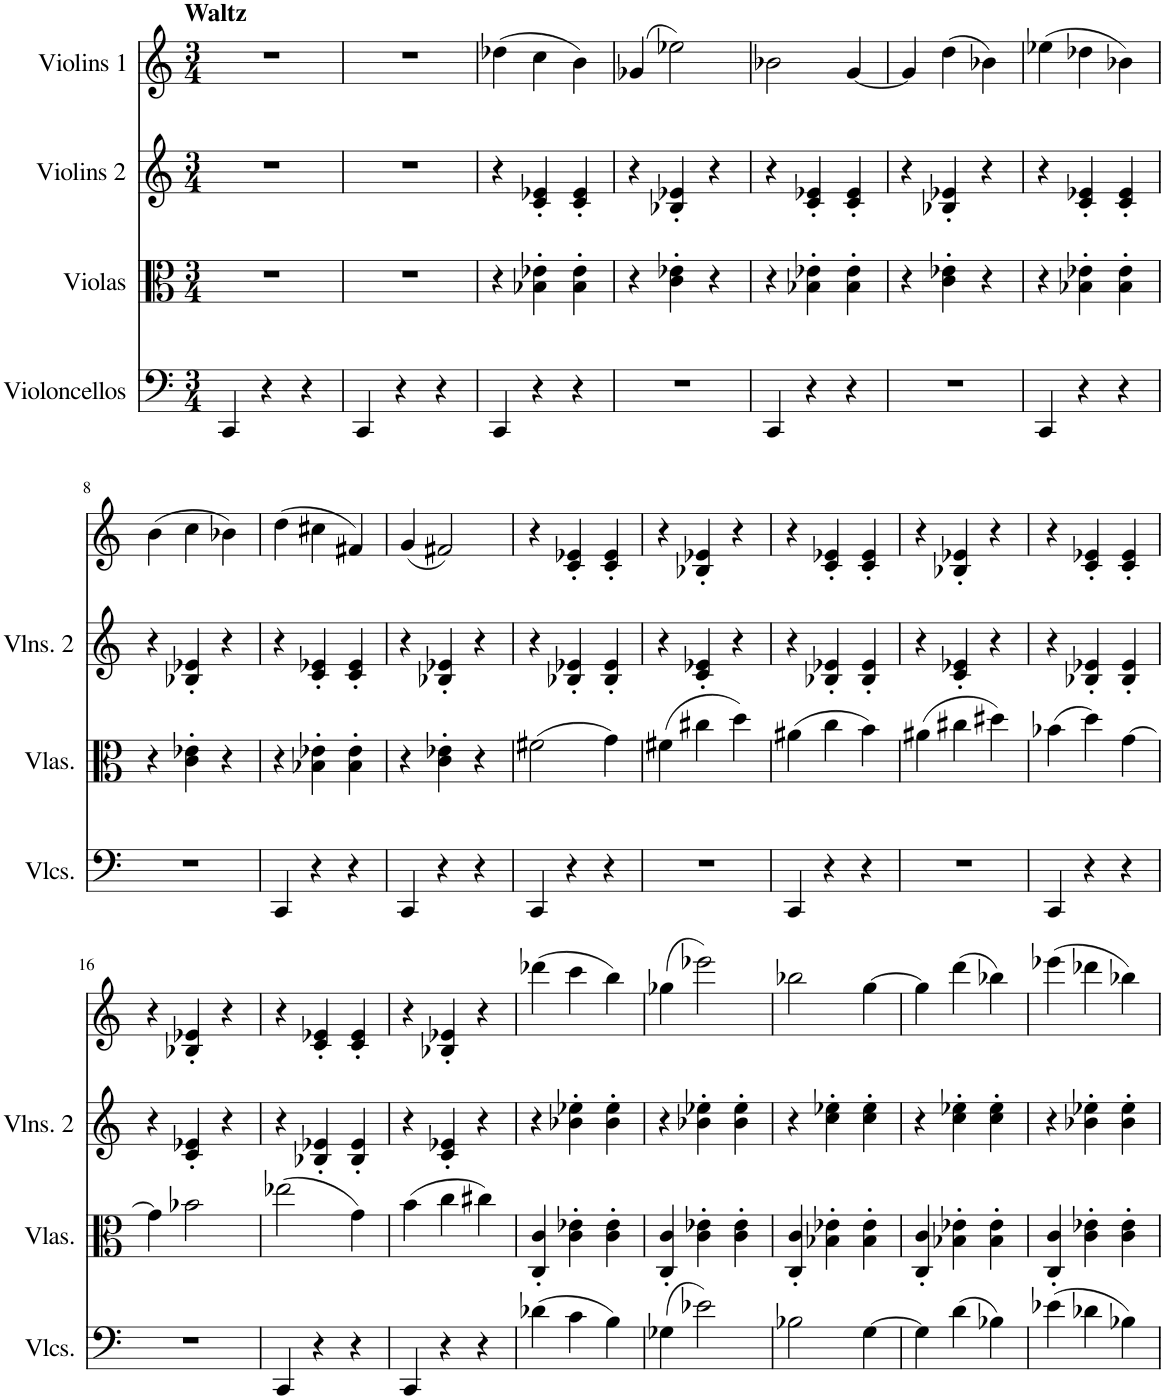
**kern	**kern	**kern	**kern
*part4	*part3	*part2	*part1
*staff4	*staff3	*staff2	*staff1
*I"Violoncellos	*I"Violas	*I"Violins 2	*I"Violins 1
*I'Vlcs.	*I'Vlas.	*I'Vlns. 2	*
*clefF4	*clefC3	*clefG2	*clefG2
*k[]	*k[]	*k[]	*k[]
*M3/4	*M3/4	*M3/4	*M3/4
=1	=1	=1	=1
!	!	!	!LO:TX:a:B:t=Waltz
4CC/	2.r	2.r	2.r
4r	.	.	.
4r	.	.	.
=2	=2	=2	=2
4CC/	2.r	2.r	2.r
4r	.	.	.
4r	.	.	.
=3	=3	=3	=3
4CC/	4r	4r	(4dd-X\
4r	4B-X\' 4e-X\'	4c/' 4e-X/'	4cc\
4r	4B-\' 4e-\'	4c/' 4e-/'	4b\)
=4	=4	=4	=4
2.r	4r	4r	(4g-X/
.	4c\' 4e-X\'	4B-X/' 4e-X/'	2ee-X\)
.	4r	4r	.
=5	=5	=5	=5
4CC/	4r	4r	2b-X\
4r	4B-X\' 4e-X\'	4c/' 4e-X/'	.
4r	4B-\' 4e-\'	4c/' 4e-/'	[4g/
=6	=6	=6	=6
2.r	4r	4r	4g/]
.	4c\' 4e-X\'	4B-X/' 4e-X/'	(4dd\
.	4r	4r	4b-X\)
=7	=7	=7	=7
4CC/	4r	4r	(4ee-X\
4r	4B-X\' 4e-X\'	4c/' 4e-X/'	4dd-X\
4r	4B-\' 4e-\'	4c/' 4e-/'	4b-X\)
!!LO:LB:g=z
=8	=8	=8	=8
2.r	4r	4r	(4b\
.	4c\' 4e-X\'	4B-X/' 4e-X/'	4cc\
.	4r	4r	4b-X\)
=9	=9	=9	=9
4CC/	4r	4r	(4dd\
4r	4B-X\' 4e-X\'	4c/' 4e-X/'	4cc#X\
4r	4B-\' 4e-\'	4c/' 4e-/'	4f#X/)
=10	=10	=10	=10
4CC/	4r	4r	(4g/
4r	4c\' 4e-X\'	4B-X/' 4e-X/'	2f#X/)
4r	4r	4r	.
=11	=11	=11	=11
4CC/	(2f#X\	4r	4r
4r	.	4B-X/' 4e-X/'	4c/' 4e-X/'
4r	4g\)	4B-/' 4e-/'	4c/' 4e-/'
=12	=12	=12	=12
2.r	(4f#X\	4r	4r
.	4cc#X\	4c/' 4e-X/'	4B-X/' 4e-X/'
.	4dd\)	4r	4r
=13	=13	=13	=13
4CC/	(4a#X\	4r	4r
4r	4cc\	4B-X/' 4e-X/'	4c/' 4e-X/'
4r	4b\)	4B-/' 4e-/'	4c/' 4e-/'
=14	=14	=14	=14
2.r	(4a#X\	4r	4r
.	4cc#X\	4c/' 4e-X/'	4B-X/' 4e-X/'
.	4dd#X\)	4r	4r
=15	=15	=15	=15
4CC/	(4b-X\	4r	4r
4r	4dd\)	4B-X/' 4e-X/'	4c/' 4e-X/'
4r	[4g\	4B-/' 4e-/'	4c/' 4e-/'
!!LO:LB:g=z
=16	=16	=16	=16
2.r	4g\]	4r	4r
.	2b-X\	4c/' 4e-X/'	4B-X/' 4e-X/'
.	.	4r	4r
=17	=17	=17	=17
4CC/	(2ee-X\	4r	4r
4r	.	4B-X/' 4e-X/'	4c/' 4e-X/'
4r	4g\)	4B-/' 4e-/'	4c/' 4e-/'
=18	=18	=18	=18
4CC/	(4b\	4r	4r
4r	4cc\	4c/' 4e-X/'	4B-X/' 4e-X/'
4r	4cc#X\)	4r	4r
=19	=19	=19	=19
(4d-X\	4C/' 4c/'	4r	(4ddd-X\
4c\	4c\' 4e-X\'	4b-X\' 4ee-X\'	4ccc\
4B\)	4c\' 4e-\'	4b-\' 4ee-\'	4bb\)
=20	=20	=20	=20
(4G-X\	4C/' 4c/'	4r	(4gg-X\
2e-X\)	4c\' 4e-X\'	4b-X\' 4ee-X\'	2eee-X\)
.	4c\' 4e-\'	4b-\' 4ee-\'	.
=21	=21	=21	=21
2B-X\	4C/' 4c/'	4r	2bb-X\
.	4B-X\' 4e-X\'	4cc\' 4ee-X\'	.
[4G\	4B-\' 4e-\'	4cc\' 4ee-\'	[4gg\
=22	=22	=22	=22
4G\]	4C/' 4c/'	4r	4gg\]
(4d\	4B-X\' 4e-X\'	4cc\' 4ee-X\'	(4ddd\
4B-X\)	4B-\' 4e-\'	4cc\' 4ee-\'	4bb-X\)
=23	=23	=23	=23
(4e-X\	4C/' 4c/'	4r	(4eee-X\
4d-X\	4c\' 4e-X\'	4b-X\' 4ee-X\'	4ddd-X\
4B-X\)	4c\' 4e-\'	4b-\' 4ee-\'	4bb-X\)
=	=	=	=
*-	*-	*-	*-
